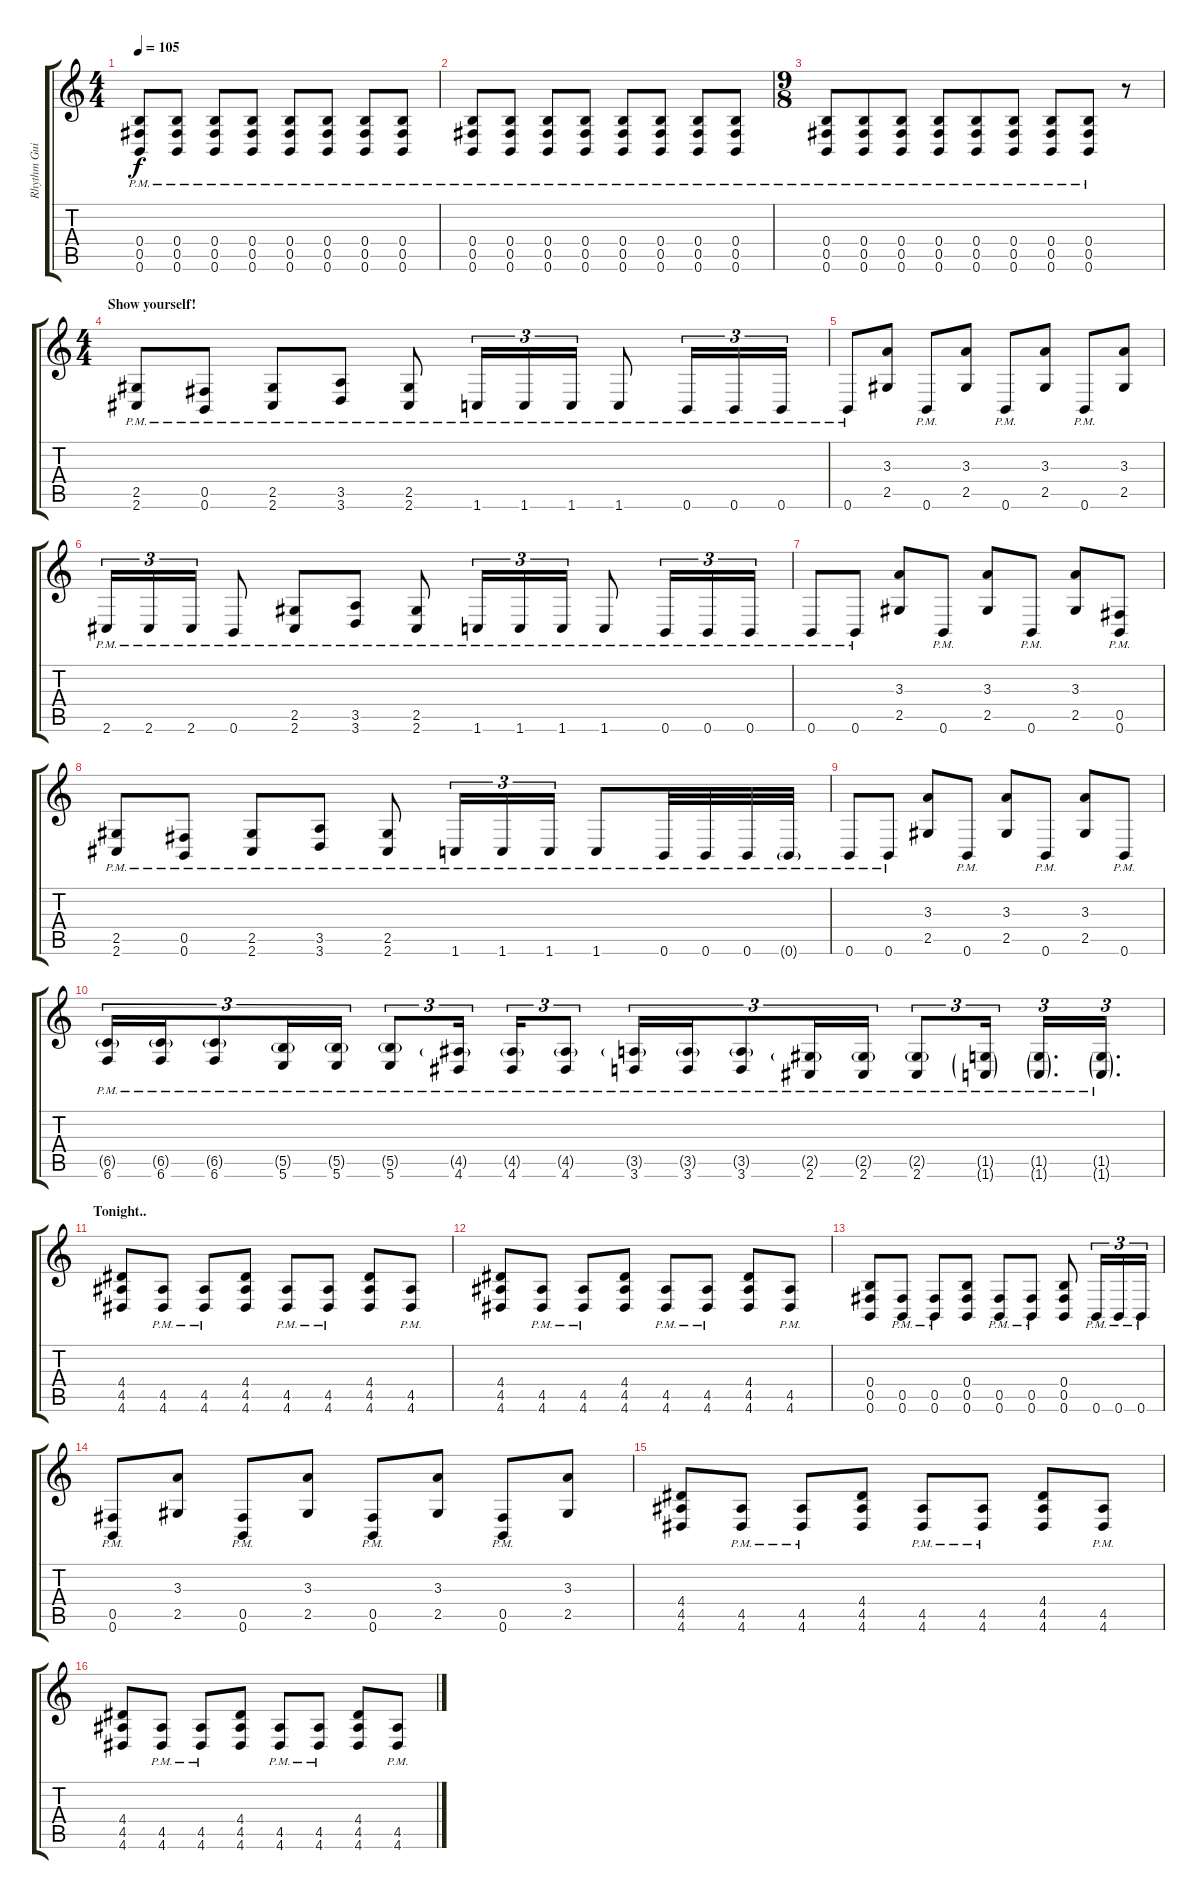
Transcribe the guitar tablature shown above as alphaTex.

\track ("Rhythm Guitar 1" "Rhythm Gui") {instrument distortionguitar}
\staff {score tabs}
\tuning (Eb4 B3 Gb3 B2 Gb2 B1) {hide}
\ts (4 4)
\tempo 105
\clef g2
\ks c
(0.4{pm} 0.5{pm} 0.6{pm}).8{dy f} (0.4{pm} 0.5{pm} 0.6{pm}).8 (0.4{pm} 0.5{pm} 0.6{pm}).8 (0.4{pm} 0.5{pm} 0.6{pm}).8 (0.4{pm} 0.5{pm} 0.6{pm}).8 (0.4{pm} 0.5{pm} 0.6{pm}).8 (0.4{pm} 0.5{pm} 0.6{pm}).8 (0.4{pm} 0.5{pm} 0.6{pm}).8 |
(0.4{pm} 0.5{pm} 0.6{pm}).8 (0.4{pm} 0.5{pm} 0.6{pm}).8 (0.4{pm} 0.5{pm} 0.6{pm}).8 (0.4{pm} 0.5{pm} 0.6{pm}).8 (0.4{pm} 0.5{pm} 0.6{pm}).8 (0.4{pm} 0.5{pm} 0.6{pm}).8 (0.4{pm} 0.5{pm} 0.6{pm}).8 (0.4{pm} 0.5{pm} 0.6{pm}).8 |
\ts (9 8)
(0.4{pm} 0.5{pm} 0.6{pm}).8 (0.4{pm} 0.5{pm} 0.6{pm}).8 (0.4{pm} 0.5{pm} 0.6{pm}).8 (0.4{pm} 0.5{pm} 0.6{pm}).8 (0.4{pm} 0.5{pm} 0.6{pm}).8 (0.4{pm} 0.5{pm} 0.6{pm}).8 (0.4{pm} 0.5{pm} 0.6{pm}).8 (0.4{pm} 0.5{pm} 0.6{pm}).8 r.8 |
\ts (4 4)
\section ("" "Show yourself!")
(2.5{pm} 2.6{pm}).8 (0.5{pm} 0.6{pm}).8 (2.5{pm} 2.6{pm}).8 (3.5{pm} 3.6{pm}).8 (2.5{pm} 2.6{pm}).8 1.6{pm}.16{tu (3 2)} 1.6{pm}.16{tu (3 2)} 1.6{pm}.16{tu (3 2)} 1.6{pm}.8 0.6{pm}.16{tu (3 2)} 0.6{pm}.16{tu (3 2)} 0.6{pm}.16{tu (3 2)} |
0.6{pm}.8 (3.3 2.5).8 0.6{pm}.8 (3.3 2.5).8 0.6{pm}.8 (3.3 2.5).8 0.6{pm}.8 (3.3 2.5).8 |
2.6{pm}.16{tu (3 2)} 2.6{pm}.16{tu (3 2)} 2.6{pm}.16{tu (3 2)} 0.6{pm}.8 (2.5{pm} 2.6{pm}).8 (3.5{pm} 3.6{pm}).8 (2.5{pm} 2.6{pm}).8 1.6{pm}.16{tu (3 2)} 1.6{pm}.16{tu (3 2)} 1.6{pm}.16{tu (3 2)} 1.6{pm}.8 0.6{pm}.16{tu (3 2)} 0.6{pm}.16{tu (3 2)} 0.6{pm}.16{tu (3 2)} |
0.6{pm}.8 0.6{pm}.8 (3.3 2.5).8 0.6{pm}.8 (3.3 2.5).8 0.6{pm}.8 (3.3 2.5).8 (0.5{pm} 0.6{pm}).8 |
(2.5{pm} 2.6{pm}).8 (0.5{pm} 0.6{pm}).8 (2.5{pm} 2.6{pm}).8 (3.5{pm} 3.6{pm}).8 (2.5{pm} 2.6{pm}).8 1.6{pm}.16{tu (3 2)} 1.6{pm}.16{tu (3 2)} 1.6{pm}.16{tu (3 2)} 1.6{pm}.8 0.6{pm}.32 0.6{pm}.32 0.6{pm}.32 0.6{g pm}.32 |
0.6{pm}.8 0.6{pm}.8 (3.3 2.5).8 0.6{pm}.8 (3.3 2.5).8 0.6{pm}.8 (3.3 2.5).8 0.6{pm}.8 |
(6.5{g pm} 6.6{pm}).16{tu (3 2)} (6.5{g pm} 6.6{pm}).16{tu (3 2)} (6.5{g pm} 6.6{pm}).8{tu (3 2)} (5.5{g pm} 5.6{pm}).16{tu (3 2)} (5.5{g pm} 5.6{pm}).16{tu (3 2)} (5.5{g pm} 5.6{pm}).8{tu (3 2)} (4.5{g pm} 4.6{pm}).16{tu (3 2)} (4.5{g pm} 4.6{pm}).16{tu (3 2)} (4.5{g pm} 4.6{pm}).8{tu (3 2)} (3.5{g pm} 3.6{pm}).16{tu (3 2)} (3.5{g pm} 3.6{pm}).16{tu (3 2)} (3.5{g pm} 3.6{pm}).8{tu (3 2)} (2.5{g pm} 2.6{pm}).16{tu (3 2)} (2.5{g pm} 2.6{pm}).16{tu (3 2)} (2.5{g pm} 2.6{pm}).8{tu (3 2)} (1.5{g pm} 1.6{g pm}).16{tu (3 2)} (1.5{g pm} 1.6{g pm}).16{d tu (3 2)} (1.5{g pm} 1.6{g pm}).16{d tu (3 2)} |
\section ("" "Tonight..")
(4.4 4.5 4.6).8 (4.5{pm} 4.6{pm}).8 (4.5{pm} 4.6{pm}).8 (4.4 4.5 4.6).8 (4.5{pm} 4.6{pm}).8 (4.5{pm} 4.6{pm}).8 (4.4 4.5 4.6).8 (4.5{pm} 4.6{pm}).8 |
(4.4 4.5 4.6).8 (4.5{pm} 4.6{pm}).8 (4.5{pm} 4.6{pm}).8 (4.4 4.5 4.6).8 (4.5{pm} 4.6{pm}).8 (4.5{pm} 4.6{pm}).8 (4.4 4.5 4.6).8 (4.5{pm} 4.6{pm}).8 |
(0.4 0.5 0.6).8 (0.5{pm} 0.6{pm}).8 (0.5{pm} 0.6{pm}).8 (0.4 0.5 0.6).8 (0.5{pm} 0.6{pm}).8 (0.5{pm} 0.6{pm}).8 (0.4 0.5 0.6).8 0.6{pm}.16{tu (3 2)} 0.6{pm}.16{tu (3 2)} 0.6{pm}.16{tu (3 2)} |
(0.5{pm} 0.6{pm}).8 (3.3 2.5).8 (0.5{pm} 0.6{pm}).8 (3.3 2.5).8 (0.5{pm} 0.6{pm}).8 (3.3 2.5).8 (0.5{pm} 0.6{pm}).8 (3.3 2.5).8 |
(4.4 4.5 4.6).8 (4.5{pm} 4.6{pm}).8 (4.5{pm} 4.6{pm}).8 (4.4 4.5 4.6).8 (4.5{pm} 4.6{pm}).8 (4.5{pm} 4.6{pm}).8 (4.4 4.5 4.6).8 (4.5{pm} 4.6{pm}).8 |
(4.4 4.5 4.6).8 (4.5{pm} 4.6{pm}).8 (4.5{pm} 4.6{pm}).8 (4.4 4.5 4.6).8 (4.5{pm} 4.6{pm}).8 (4.5{pm} 4.6{pm}).8 (4.4 4.5 4.6).8 (4.5{pm} 4.6{pm}).8
